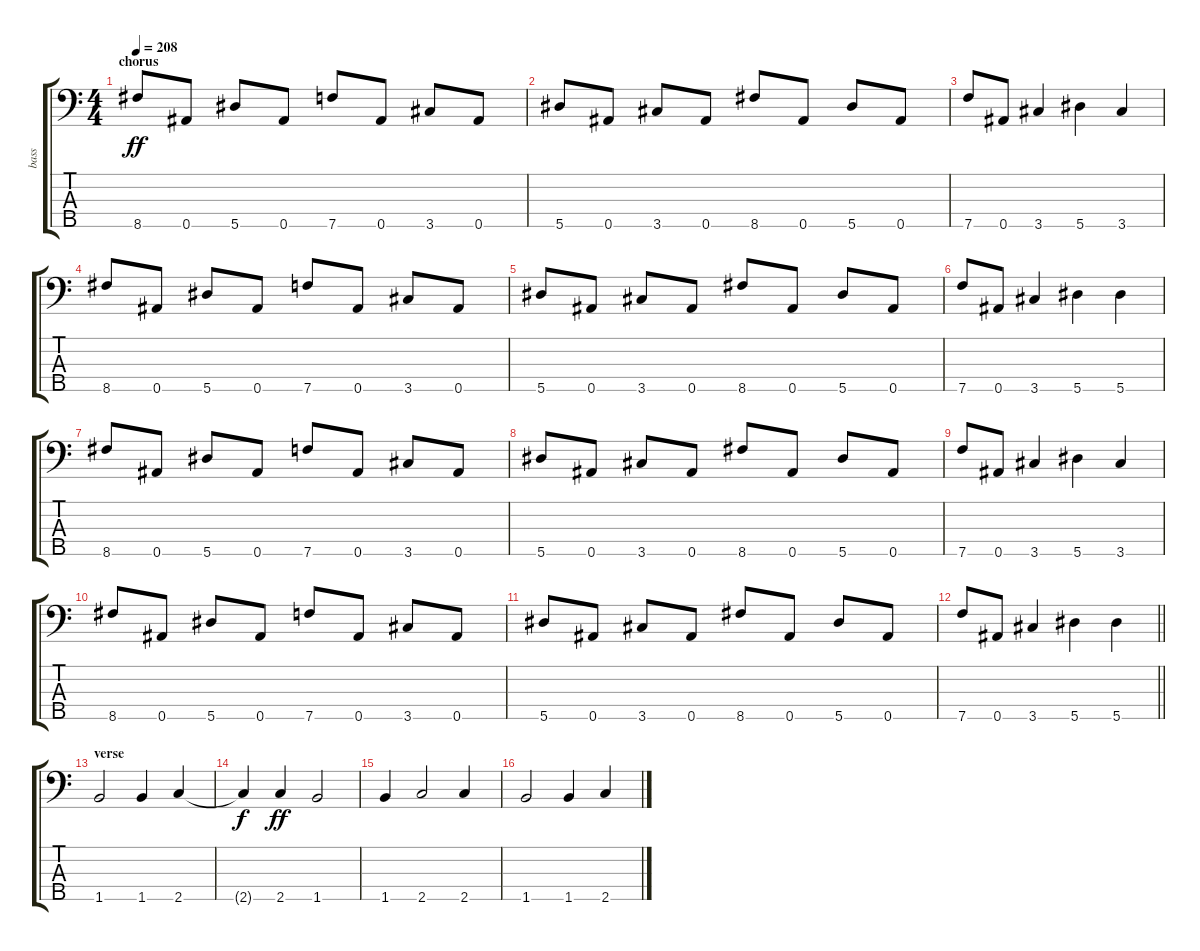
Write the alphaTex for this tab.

\track ("bass" "bass") {instrument slapbass1}
\staff {score tabs}
\tuning (G3 Eb3 Bb2 F2 Bb1) {hide}
\ts (4 4)
\section ("" "chorus")
\tempo 208
\clef f4
\ks c
8.5.8{dy ff} 0.5.8 5.5.8 0.5.8 7.5.8 0.5.8 3.5.8 0.5.8 |
5.5.8 0.5.8 3.5.8 0.5.8 8.5.8 0.5.8 5.5.8 0.5.8 |
7.5.8 0.5.8 3.5.4 5.5.4 3.5.4 |
8.5.8 0.5.8 5.5.8 0.5.8 7.5.8 0.5.8 3.5.8 0.5.8 |
5.5.8 0.5.8 3.5.8 0.5.8 8.5.8 0.5.8 5.5.8 0.5.8 |
7.5.8 0.5.8 3.5.4 5.5.4 5.5.4 |
8.5.8 0.5.8 5.5.8 0.5.8 7.5.8 0.5.8 3.5.8 0.5.8 |
5.5.8 0.5.8 3.5.8 0.5.8 8.5.8 0.5.8 5.5.8 0.5.8 |
7.5.8 0.5.8 3.5.4 5.5.4 3.5.4 |
8.5.8 0.5.8 5.5.8 0.5.8 7.5.8 0.5.8 3.5.8 0.5.8 |
5.5.8 0.5.8 3.5.8 0.5.8 8.5.8 0.5.8 5.5.8 0.5.8 |
\barLineRight lightlight
7.5.8 0.5.8 3.5.4 5.5.4 5.5.4 |
\section ("" "verse")
1.5.2 1.5.4 2.5.4 |
2.5{t}.4{dy f} 2.5.4{dy ff} 1.5.2 |
1.5.4 2.5.2 2.5.4 |
1.5.2 1.5.4 2.5.4
